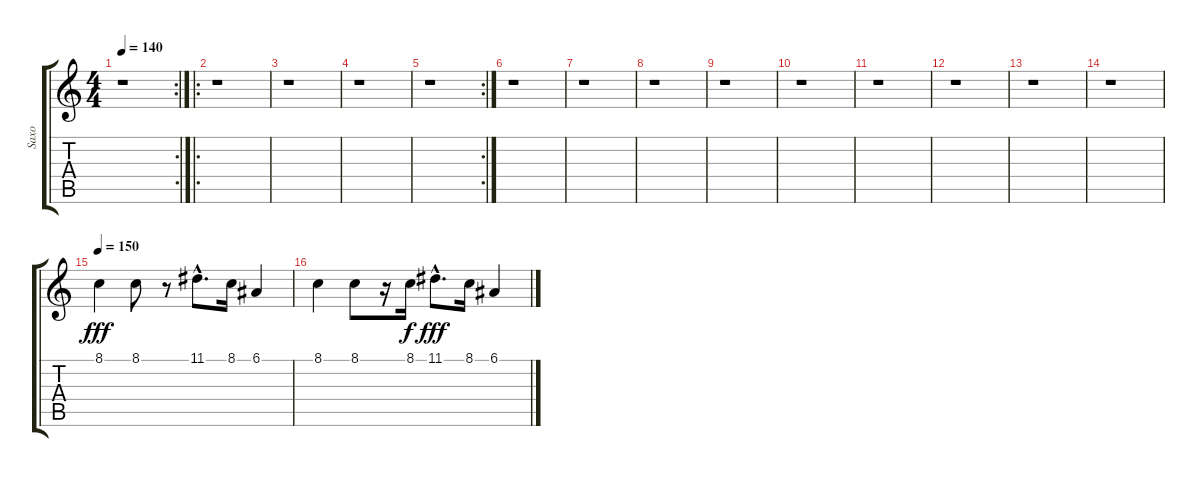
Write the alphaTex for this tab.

\track ("Saxo" "Saxo") {instrument tenorsax}
\staff {score tabs}
\tuning (E4 B3 G3 D3 A2 E2) {hide}
\rc 2
\ts (4 4)
\tempo 140
\clef g2
\ks c
r.1{dy fff} |
\ro
r.1 |
r.1 |
r.1 |
\rc 2
r.1 |
r.1 |
r.1 |
r.1 |
r.1 |
r.1 |
r.1 |
r.1 |
r.1 |
r.1 |
\tempo 150
8.1.4 8.1.8 r.8 11.1{hac}.8{d} 8.1.16 6.1.4 |
8.1.4 8.1.8 r.16 8.1.16{dy f} 11.1{hac}.8{d dy fff} 8.1.16 6.1.4
